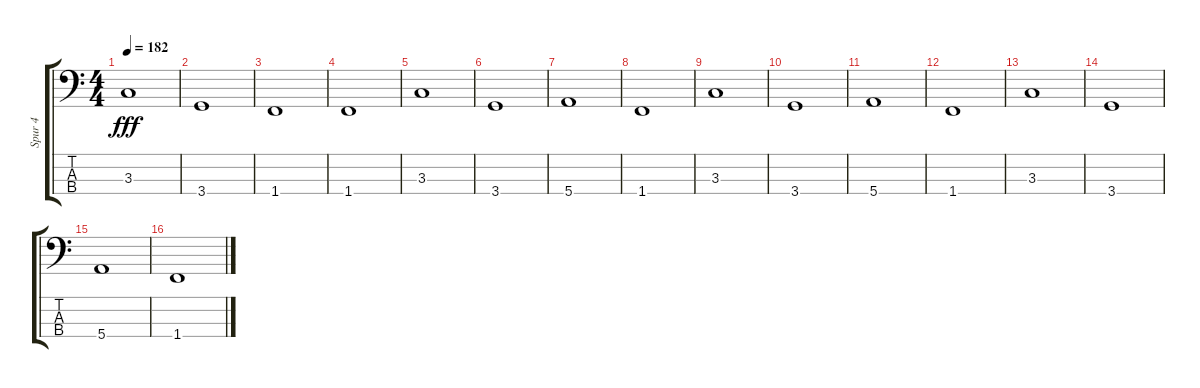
\track ("Spur 4" "Spur 4") {instrument electricbasspick}
\staff {score tabs}
\tuning (G2 D2 A1 E1) {hide}
\ts (4 4)
\tempo 182
\clef f4
\ks c
3.3.1{dy fff} |
3.4.1 |
1.4.1 |
1.4.1 |
3.3.1 |
3.4.1 |
5.4.1 |
1.4.1 |
3.3.1 |
3.4.1 |
5.4.1 |
1.4.1 |
3.3.1 |
3.4.1 |
5.4.1 |
1.4.1
